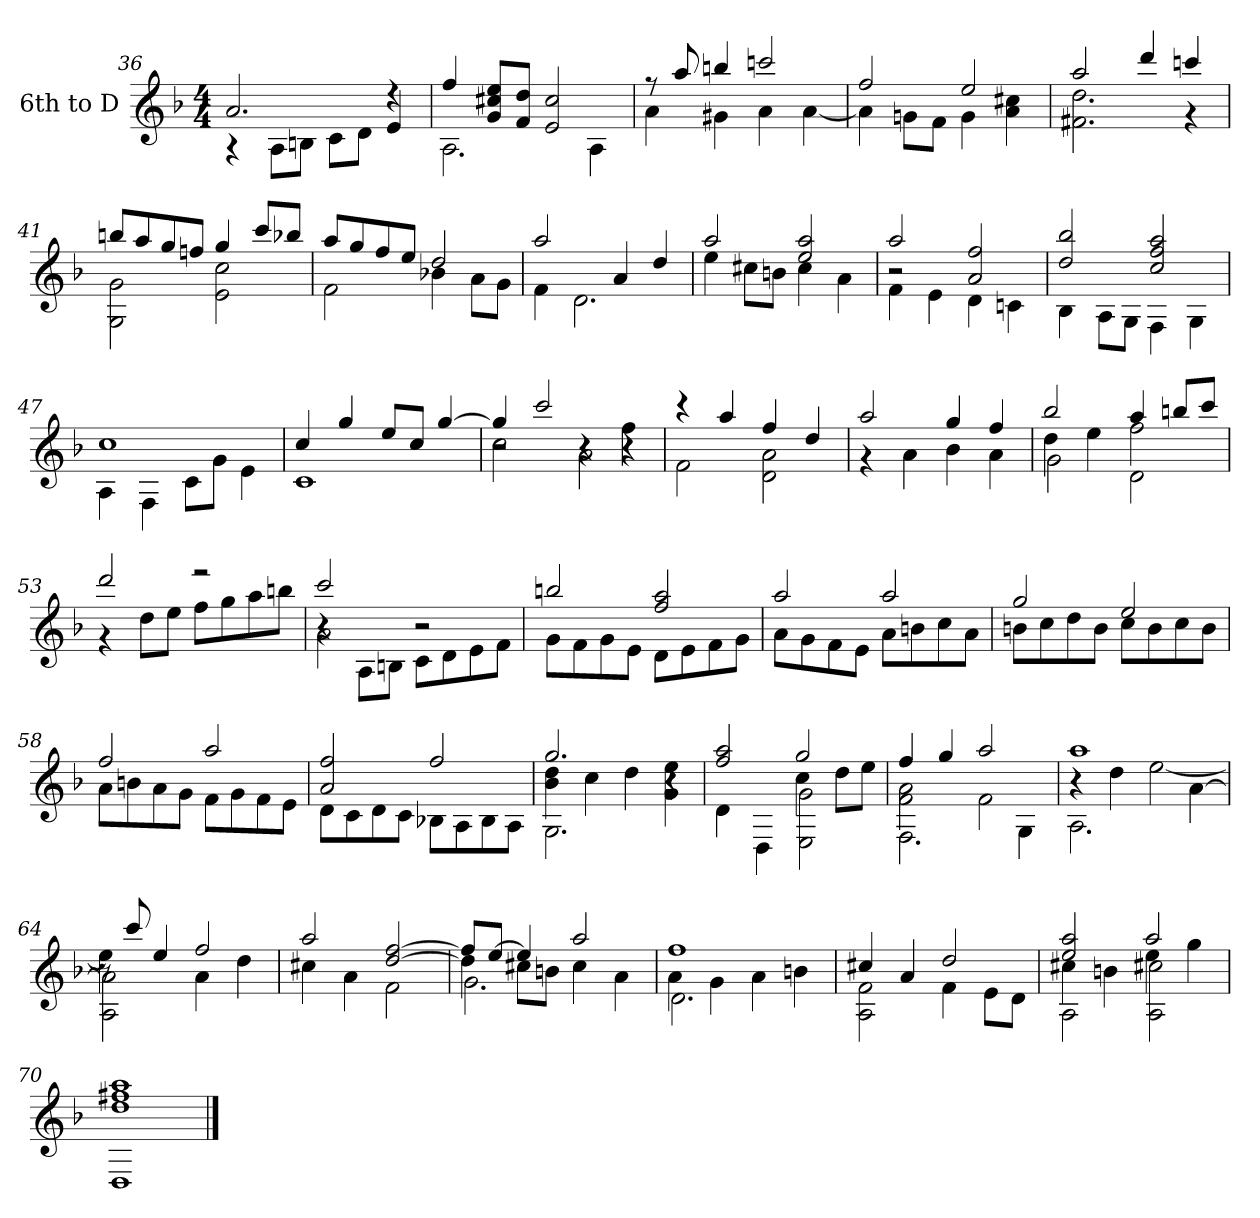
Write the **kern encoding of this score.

**kern
*part1
*staff1
*I"6th to D
*clefG2
*ITrd7c12
*k[b-]
*d:
*M4/4
=36
*^
*	*^
2.Ai/	2.ryy	4r
.	.	8AAi\L
.	.	8BBni\J
.	.	8Ci\L
.	.	8Di\J
4r	4ryy	4Ei/
*	*v	*v
!!LO:LB:g=z
=37	=37
4fi/	2.AAi\
8Gi/ 8c#Xi 8eiL	.
8Fi/ 8diJ	.
2Ei/ 2c#i	.
.	4AAi\
=38	=38
8r	4Ai\
8ai/	.
4bni/	4G#Xi\
2ccni/	4Ai\
.	[4Ai\
=39	=39
2fi/	4Ai\]
.	8Gni\L
.	8Fi\J
2ei/	4Gi\
.	4Ai\ 4c#Xi
=40	=40
2ai/	2.F#Xi\ 2.di
4ddi/	.
4ccni/	4r
=41	=41
8bni/L	2GGi\ 2Gi
8ai/	.
8gi/	.
8fni/J	.
4gi/	2Ei\ 2ci
8cci/L	.
8b-Xi/J	.
!!LO:PB:g=z	!!
=42	=42
8ai/L	2Fi\
8gi/	.
8fi/	.
8ei/J	.
2di/	4B-Xi\
.	8Ai\L
.	8Gi\J
=43	=43
2ai/	4Fi\
.	2.Di\
4Ai/	.
4di/	.
=44	=44
2ai/	4ei\
.	8c#Xi\L
.	8Bni\J
2ei/ 2ai	4c#i\
.	4Ai\
=45	=45
*	*^
2ai/	4Fi\	2r
.	4Ei\	.
2Ai/ 2fi	4Di\	2ryy
.	4Cni\	.
*	*v	*v
=46	=46
2di/ 2b-i	4BB-i\
.	8AAi\L
.	8GGi\J
2ci/ 2fi 2ai	4FFi\
.	4GGi\
!!LO:LB:g=z	!!
=47	=47
1ci	4AAi\
.	4FFi\
.	8Ci\L
.	8Gi\J
.	4Ei\
=48	=48
4ci/	1Ci
4gi/	.
8ei/L	.
8ci/J	.
[4gi/	.
=49	=49
*	*^
4gi/]	2ci\	2r
2cci/	.	.
.	4r	2Ai\
4r	4fi\	.
*	*v	*v
=50	=50
4r	2Fi\
4ai/	.
4fi/	2Di\ 2Ai
4di/	.
=51	=51
2ai/	4r
.	4Ai\
4gi/	4B-i\
4fi/	4Ai\
=52	=52
*	*^
2b-i/	4di\	2Gi\
.	4ei\	.
4ai/	2fi\	2Di\
8bni/L	.	.
8cci/J	.	.
*	*v	*v
!!LO:LB:g=z
=53	=53
2ddi/	4r
.	8di\L
.	8ei\J
2r	8fi\L
.	8gi\
.	8ai\
.	8bni\J
=54	=54
*	*^
2cci/	2Ai\	4r
.	.	8AAi\L
.	.	8BBni\J
2r	2r	8Ci\L
.	.	8Di\
.	.	8Ei\
.	.	8Fi\J
*	*v	*v
=55	=55
2bni/	8Gi\L
.	8Fi\
.	8Gi\
.	8Ei\J
2fi/ 2ai	8Di\L
.	8Ei\
.	8Fi\
.	8Gi\J
=56	=56
2ai/	8Ai\L
.	8Gi\
.	8Fi\
.	8Ei\J
2ai/	8Ai\L
.	8Bni\
.	8ci\
.	8Ai\J
!!LO:LB:g=z	!!
=57	=57
2gi/	8Bni\L
.	8ci\
.	8di\
.	8Bi\J
2ei/	8ci\L
.	8Bi\
.	8ci\
.	8Bi\J
=58	=58
2fi/	8Ai\L
.	8Bni\
.	8Ai\
.	8Gi\J
2ai/	8Fi\L
.	8Gi\
.	8Fi\
.	8Ei\J
=59	=59
2Ai/ 2fi	8Di\L
.	8Ci\
.	8Di\
.	8Ci\J
2fi/	8BB-Xi\L
.	8AAi\
.	8BB-i\
.	8AAi\J
=60	=60
*	*^
2.gi/	4B-i\ 4di	2.GGi\
.	4ci\	.
.	4di\	.
4r	4Gi\ 4ei	4r
=61	=61	=61
2fi/ 2ai	2ryy	4Di\
.	.	4DDi\
2gi/	4ci\	2EEi\ 2Gi
.	8di\L	.
.	8ei\J	.
!!LO:LB:g=z	!!	!!
=62	=62	=62
4fi/	2Fi\ 2Ai	2.FFi\
4gi/	.	.
2ai/	2Fi\	.
.	.	4GGi\
=63	=63	=63
1ai	4r	2.AAi\
.	4di\	.
.	[2ei\	.
.	.	[4Ai\
=64	=64	=64
8r	4ei\]	2AAi\ 2Ai]
8cci/	.	.
4ei/	4ryy	.
2fi/	4Ai\	2ryy
.	4di\	.
*	*v	*v
=65	=65
2ai/	4c#Xi\
.	4Ai\
[2di/ [2fi	2Fi\
!!LO:LB:g=z	!!
=66	=66
*	*^
8fi/L]	4di\]	2.Gi\
[8ei/J	.	.
4ei/]	8c#Xi\L	.
.	8Bni\J	.
2ai/	4c#i\	.
.	4Ai\	4ryy
=67	=67	=67
1fi	4Ai\	2.Di\
.	4Gi\	.
.	4Ai\	.
.	4Bni\	4ryy
*	*v	*v
=68	=68
4c#Xi/	2AAi\ 2Fi
4Ai/	.
2di/	4Fi\
.	8Ei\L
.	8Di\J
=69	=69
*	*^
2ei/ 2ai	4c#Xi\	2AAi\
.	4Bni\	.
2ai/	4ei\	2AAi\ 2c#Xi
.	4gi\	.
*	*v	*v
=70	=70
1di 1f#Xi 1ai	1DDi
*v	*v
==
*-
